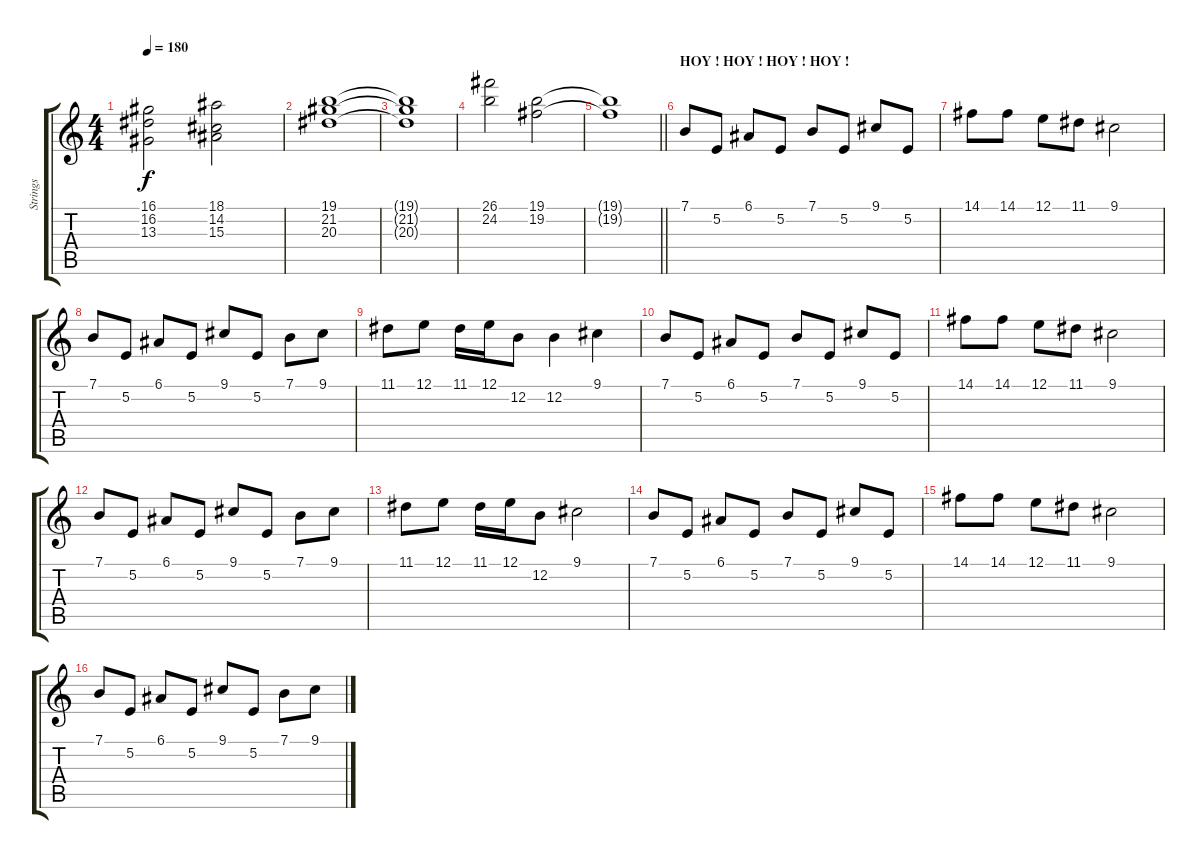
\track ("Strings" "Strings") {instrument stringensemble1}
\staff {score tabs}
\tuning (E4 B3 G3 D3 A2 E2) {hide}
\ts (4 4)
\tempo 180
\clef g2
\ks c
(16.1{t} 16.2{t} 13.3{t}).2{dy f} (18.1 14.2 15.3).2 |
(19.1 21.2 20.3).1 |
(19.1{t} 21.2{t} 20.3{t}).1 |
(26.1 24.2).2 (19.1 19.2).2 |
\barLineRight lightlight
(19.1{t} 19.2{t}).1 |
\section ("" "HOY ! HOY ! HOY ! HOY !")
7.1.8 5.2.8 6.1.8 5.2.8 7.1.8 5.2.8 9.1.8 5.2.8 |
14.1.8 14.1.8 12.1.8 11.1.8 9.1.2 |
7.1.8 5.2.8 6.1.8 5.2.8 9.1.8 5.2.8 7.1.8 9.1.8 |
11.1.8 12.1.8 11.1.16 12.1.16 12.2.8 12.2.4 9.1.4 |
7.1.8 5.2.8 6.1.8 5.2.8 7.1.8 5.2.8 9.1.8 5.2.8 |
14.1.8 14.1.8 12.1.8 11.1.8 9.1.2 |
7.1.8 5.2.8 6.1.8 5.2.8 9.1.8 5.2.8 7.1.8 9.1.8 |
11.1.8 12.1.8 11.1.16 12.1.16 12.2.8 9.1.2 |
7.1.8 5.2.8 6.1.8 5.2.8 7.1.8 5.2.8 9.1.8 5.2.8 |
14.1.8 14.1.8 12.1.8 11.1.8 9.1.2 |
7.1.8 5.2.8 6.1.8 5.2.8 9.1.8 5.2.8 7.1.8 9.1.8
